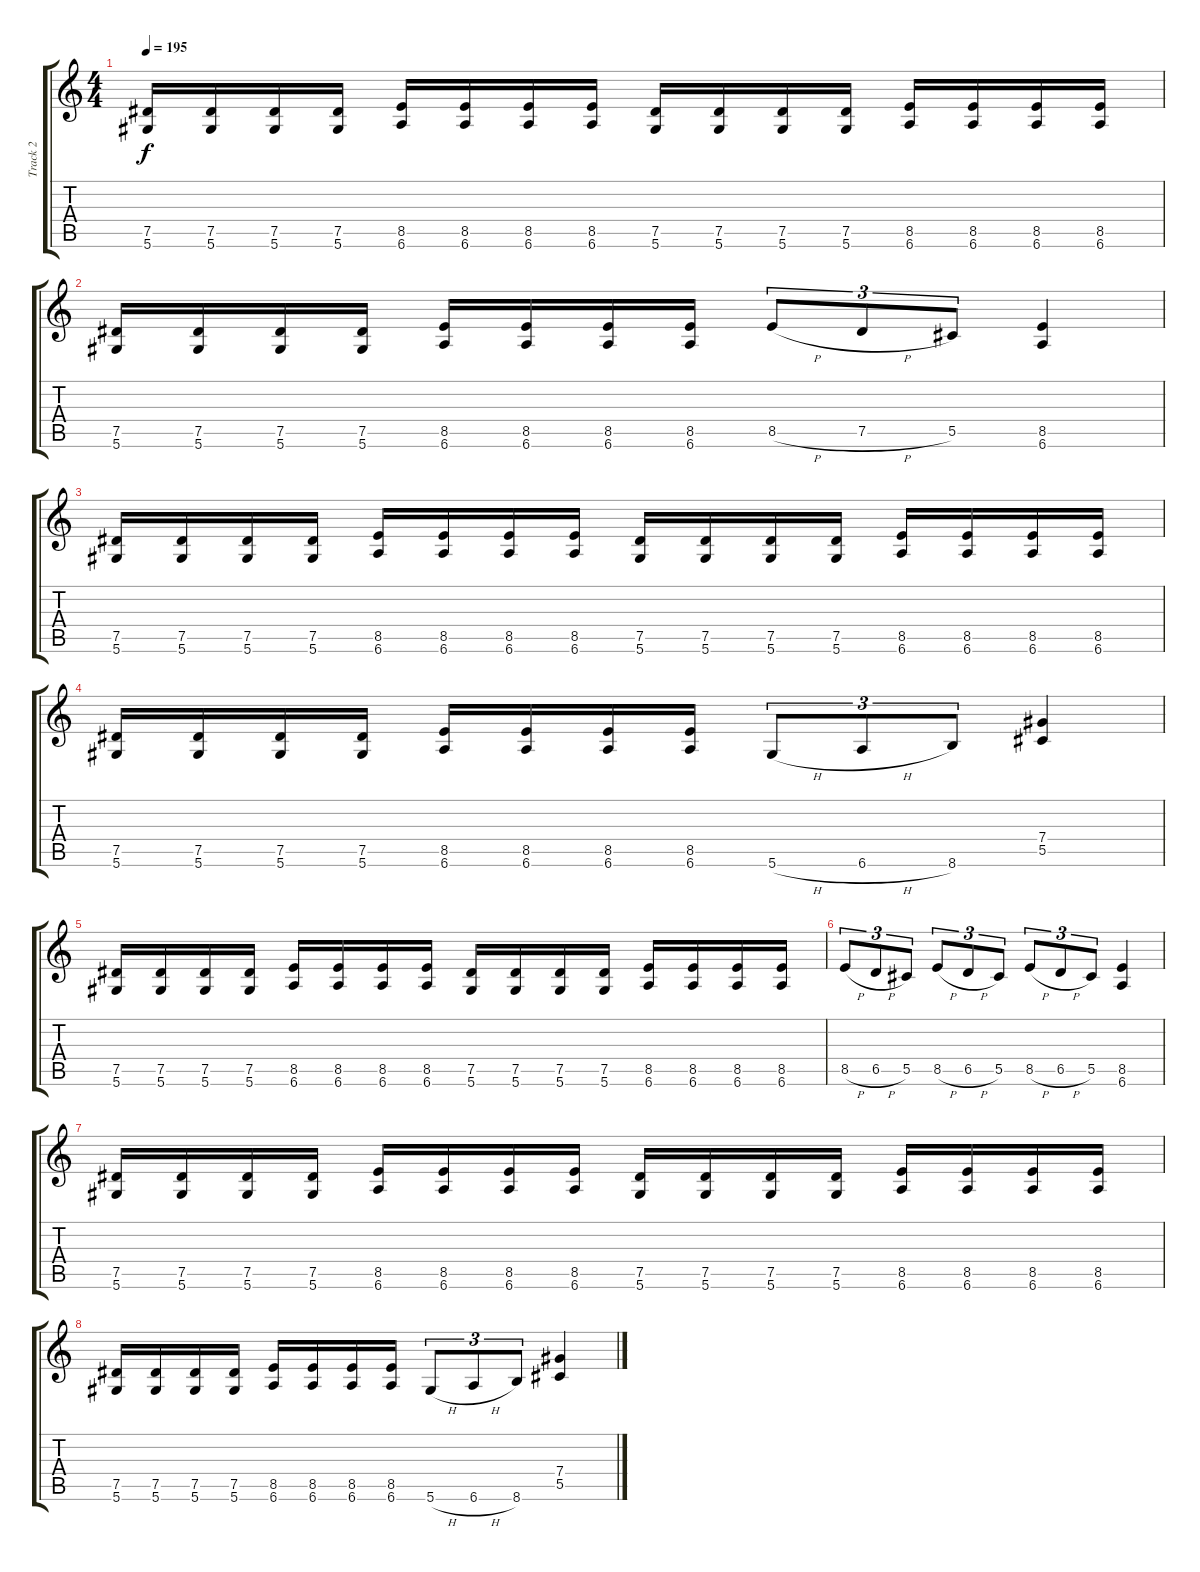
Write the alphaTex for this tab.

\track ("Track 2" "Track 2") {instrument distortionguitar}
\staff {score tabs}
\tuning (Eb4 Bb3 Gb3 Db3 Ab2 Eb2) {hide}
\ts (4 4)
\tempo 195
\clef g2
\ks c
(7.5 5.6).16{dy f} (7.5 5.6).16 (7.5 5.6).16 (7.5 5.6).16 (8.5 6.6).16 (8.5 6.6).16 (8.5 6.6).16 (8.5 6.6).16 (7.5 5.6).16 (7.5 5.6).16 (7.5 5.6).16 (7.5 5.6).16 (8.5 6.6).16 (8.5 6.6).16 (8.5 6.6).16 (8.5 6.6).16 |
(7.5 5.6).16 (7.5 5.6).16 (7.5 5.6).16 (7.5 5.6).16 (8.5 6.6).16 (8.5 6.6).16 (8.5 6.6).16 (8.5 6.6).16 8.5{h}.8{tu (3 2)} 7.5{h}.8{tu (3 2)} 5.5.8{tu (3 2)} (8.5 6.6).4 |
(7.5 5.6).16 (7.5 5.6).16 (7.5 5.6).16 (7.5 5.6).16 (8.5 6.6).16 (8.5 6.6).16 (8.5 6.6).16 (8.5 6.6).16 (7.5 5.6).16 (7.5 5.6).16 (7.5 5.6).16 (7.5 5.6).16 (8.5 6.6).16 (8.5 6.6).16 (8.5 6.6).16 (8.5 6.6).16 |
(7.5 5.6).16 (7.5 5.6).16 (7.5 5.6).16 (7.5 5.6).16 (8.5 6.6).16 (8.5 6.6).16 (8.5 6.6).16 (8.5 6.6).16 5.6{h}.8{tu (3 2)} 6.6{h}.8{tu (3 2)} 8.6.8{tu (3 2)} (7.4 5.5).4 |
(7.5 5.6).16 (7.5 5.6).16 (7.5 5.6).16 (7.5 5.6).16 (8.5 6.6).16 (8.5 6.6).16 (8.5 6.6).16 (8.5 6.6).16 (7.5 5.6).16 (7.5 5.6).16 (7.5 5.6).16 (7.5 5.6).16 (8.5 6.6).16 (8.5 6.6).16 (8.5 6.6).16 (8.5 6.6).16 |
8.5{h}.8{tu (3 2)} 6.5{h}.8{tu (3 2)} 5.5.8{tu (3 2)} 8.5{h}.8{tu (3 2)} 6.5{h}.8{tu (3 2)} 5.5.8{tu (3 2)} 8.5{h}.8{tu (3 2)} 6.5{h}.8{tu (3 2)} 5.5.8{tu (3 2)} (8.5 6.6).4 |
(7.5 5.6).16 (7.5 5.6).16 (7.5 5.6).16 (7.5 5.6).16 (8.5 6.6).16 (8.5 6.6).16 (8.5 6.6).16 (8.5 6.6).16 (7.5 5.6).16 (7.5 5.6).16 (7.5 5.6).16 (7.5 5.6).16 (8.5 6.6).16 (8.5 6.6).16 (8.5 6.6).16 (8.5 6.6).16 |
(7.5 5.6).16 (7.5 5.6).16 (7.5 5.6).16 (7.5 5.6).16 (8.5 6.6).16 (8.5 6.6).16 (8.5 6.6).16 (8.5 6.6).16 5.6{h}.8{tu (3 2)} 6.6{h}.8{tu (3 2)} 8.6.8{tu (3 2)} (7.4 5.5).4
